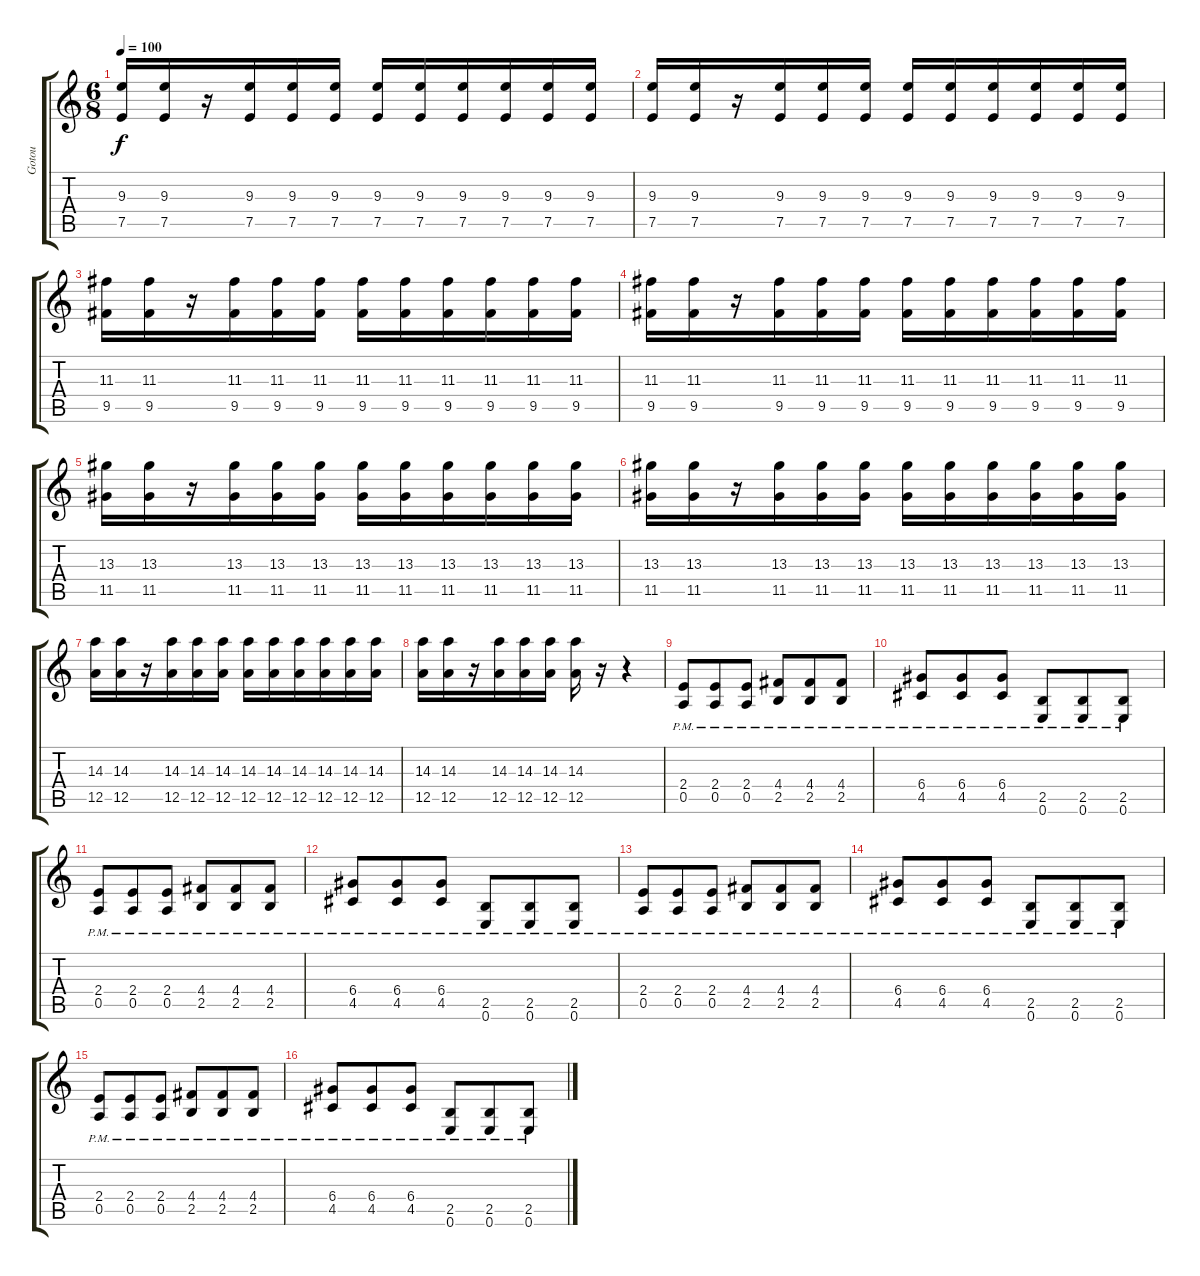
\track ("Gotou" "Gotou") {instrument distortionguitar}
\staff {score tabs}
\tuning (E4 B3 G3 D3 A2 E2) {hide}
\ts (6 8)
\tempo 100
\clef g2
\ks c
(9.3 7.5).16{dy f} (9.3 7.5).16 r.16 (9.3 7.5).16 (9.3 7.5).16 (9.3 7.5).16 (9.3 7.5).16 (9.3 7.5).16 (9.3 7.5).16 (9.3 7.5).16 (9.3 7.5).16 (9.3 7.5).16 |
(9.3 7.5).16 (9.3 7.5).16 r.16 (9.3 7.5).16 (9.3 7.5).16 (9.3 7.5).16 (9.3 7.5).16 (9.3 7.5).16 (9.3 7.5).16 (9.3 7.5).16 (9.3 7.5).16 (9.3 7.5).16 |
(11.3 9.5).16 (11.3 9.5).16 r.16 (11.3 9.5).16 (11.3 9.5).16 (11.3 9.5).16 (11.3 9.5).16 (11.3 9.5).16 (11.3 9.5).16 (11.3 9.5).16 (11.3 9.5).16 (11.3 9.5).16 |
(11.3 9.5).16 (11.3 9.5).16 r.16 (11.3 9.5).16 (11.3 9.5).16 (11.3 9.5).16 (11.3 9.5).16 (11.3 9.5).16 (11.3 9.5).16 (11.3 9.5).16 (11.3 9.5).16 (11.3 9.5).16 |
(13.3 11.5).16 (13.3 11.5).16 r.16 (13.3 11.5).16 (13.3 11.5).16 (13.3 11.5).16 (13.3 11.5).16 (13.3 11.5).16 (13.3 11.5).16 (13.3 11.5).16 (13.3 11.5).16 (13.3 11.5).16 |
(13.3 11.5).16 (13.3 11.5).16 r.16 (13.3 11.5).16 (13.3 11.5).16 (13.3 11.5).16 (13.3 11.5).16 (13.3 11.5).16 (13.3 11.5).16 (13.3 11.5).16 (13.3 11.5).16 (13.3 11.5).16 |
(14.3 12.5).16 (14.3 12.5).16 r.16 (14.3 12.5).16 (14.3 12.5).16 (14.3 12.5).16 (14.3 12.5).16 (14.3 12.5).16 (14.3 12.5).16 (14.3 12.5).16 (14.3 12.5).16 (14.3 12.5).16 |
(14.3 12.5).16 (14.3 12.5).16 r.16 (14.3 12.5).16 (14.3 12.5).16 (14.3 12.5).16 (14.3 12.5).16 r.16 r.4 |
(2.4{pm} 0.5{pm}).8{volume 10 instrument distortionguitar} (2.4{pm} 0.5{pm}).8 (2.4{pm} 0.5{pm}).8 (4.4{pm} 2.5{pm}).8 (4.4{pm} 2.5{pm}).8 (4.4{pm} 2.5{pm}).8 |
(6.4{pm} 4.5{pm}).8 (6.4{pm} 4.5{pm}).8 (6.4{pm} 4.5{pm}).8 (2.5{pm} 0.6{pm}).8 (2.5{pm} 0.6{pm}).8 (2.5{pm} 0.6{pm}).8 |
(2.4{pm} 0.5{pm}).8 (2.4{pm} 0.5{pm}).8 (2.4{pm} 0.5{pm}).8 (4.4{pm} 2.5{pm}).8 (4.4{pm} 2.5{pm}).8 (4.4{pm} 2.5{pm}).8 |
(6.4{pm} 4.5{pm}).8 (6.4{pm} 4.5{pm}).8 (6.4{pm} 4.5{pm}).8 (2.5{pm} 0.6{pm}).8 (2.5{pm} 0.6{pm}).8 (2.5{pm} 0.6{pm}).8 |
(2.4{pm} 0.5{pm}).8 (2.4{pm} 0.5{pm}).8 (2.4{pm} 0.5{pm}).8 (4.4{pm} 2.5{pm}).8 (4.4{pm} 2.5{pm}).8 (4.4{pm} 2.5{pm}).8 |
(6.4{pm} 4.5{pm}).8 (6.4{pm} 4.5{pm}).8 (6.4{pm} 4.5{pm}).8 (2.5{pm} 0.6{pm}).8 (2.5{pm} 0.6{pm}).8 (2.5{pm} 0.6{pm}).8 |
(2.4{pm} 0.5{pm}).8 (2.4{pm} 0.5{pm}).8 (2.4{pm} 0.5{pm}).8 (4.4{pm} 2.5{pm}).8 (4.4{pm} 2.5{pm}).8 (4.4{pm} 2.5{pm}).8 |
(6.4{pm} 4.5{pm}).8 (6.4{pm} 4.5{pm}).8 (6.4{pm} 4.5{pm}).8 (2.5{pm} 0.6{pm}).8 (2.5{pm} 0.6{pm}).8 (2.5{pm} 0.6{pm}).8
